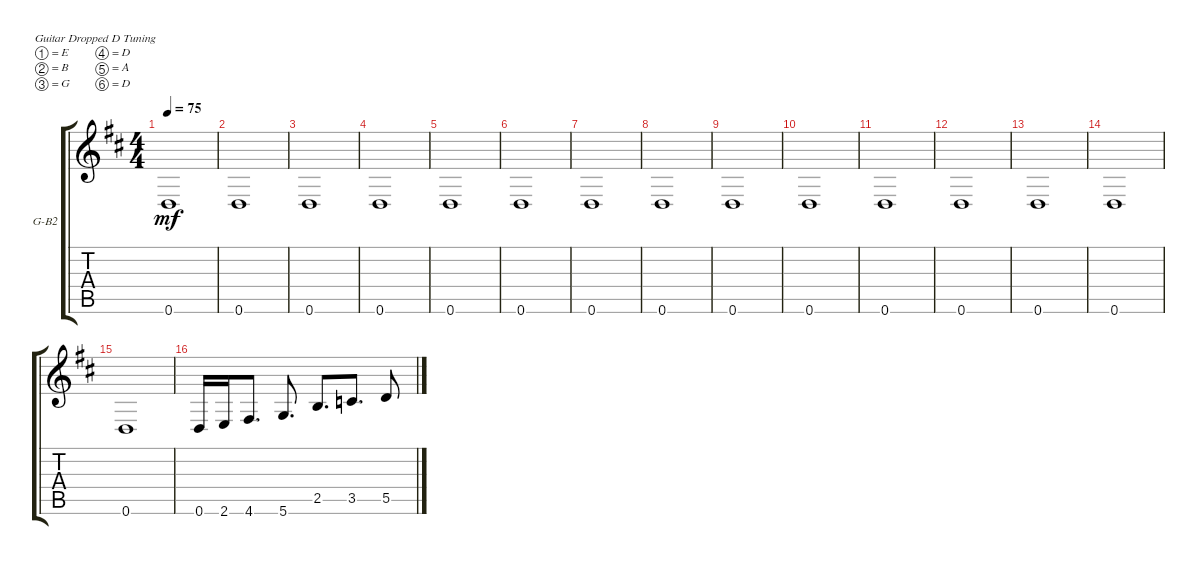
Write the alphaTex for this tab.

\defaultSystemsLayout 4
\bracketExtendMode groupsimilarinstruments
\firstSystemTrackNameOrientation horizontal
\otherSystemsTrackNameOrientation horizontal
\track ("Guitarra base 2" "G-B2") {multiBarRest instrument overdrivenguitar}
\staff {score tabs}
\tuning (E4 B3 G3 D3 A2 D2)
\ts (4 4)
\tempo 75
\clef g2
\ks d
0.6.1{dy mf} |
0.6.1 |
0.6.1 |
0.6.1 |
0.6.1 |
0.6.1 |
0.6.1 |
0.6.1 |
0.6.1 |
0.6.1 |
0.6.1 |
0.6.1 |
0.6.1 |
0.6.1 |
0.6.1 |
0.6.16 2.6.16 4.6.8{d} 5.6.8{d} 2.5.8{d} 3.5.8{d} 5.5.8
